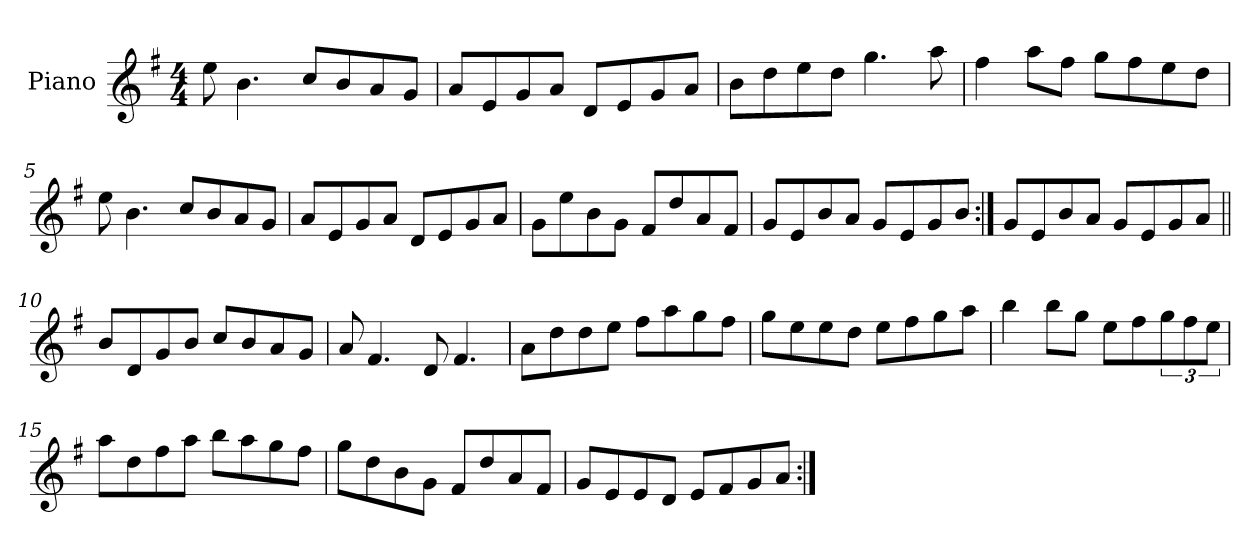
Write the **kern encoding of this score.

**kern
*part1
*staff1
*I"Piano
*I'Pno
*clefG2
*k[f#]
*e:
*M4/4
=1
8ee\
4.b\
8cc/L
8b/
8a/
8g/J
=2
8a/L
8e/
8g/
8a/J
8d/L
8e/
8g/
8a/J
=3
8b\L
8dd\
8ee\
8dd\J
4.gg\
8aa\
=4
4ff#\
8aa\L
8ff#\J
8gg\L
8ff#\
8ee\
8dd\J
=5
8ee\
4.b\
8cc/L
8b/
8a/
8g/J
=6
8a/L
8e/
8g/
8a/J
8d/L
8e/
8g/
8a/J
=7
8g\L
8ee\
8b\
8g\J
8f#/L
8dd/
8a/
8f#/J
=8
8g/L
8e/
8b/
8a/J
8g/L
8e/
8g/
8b/J
=9:|!
8g/L
8e/
8b/
8a/J
8g/L
8e/
8g/
8a/J
=10||
8b/L
8d/
8g/
8b/J
8cc/L
8b/
8a/
8g/J
=11
8a/
4.f#/
8d/
4.f#/
=12
8a\L
8dd\
8dd\
8ee\J
8ff#\L
8aa\
8gg\
8ff#\J
=13
8gg\L
8ee\
8ee\
8dd\J
8ee\L
8ff#\
8gg\
8aa\J
=14
4bb\
8bb\L
8gg\J
8ee\L
8ff#\
12gg\
12ff#\
12ee\J
=15
8aa\L
8dd\
8ff#\
8aa\J
8bb\L
8aa\
8gg\
8ff#\J
=16
8gg\L
8dd\
8b\
8g\J
8f#/L
8dd/
8a/
8f#/J
=17
8g/L
8e/
8e/
8d/J
8e/L
8f#/
8g/
8a/J
=:|!
*-
